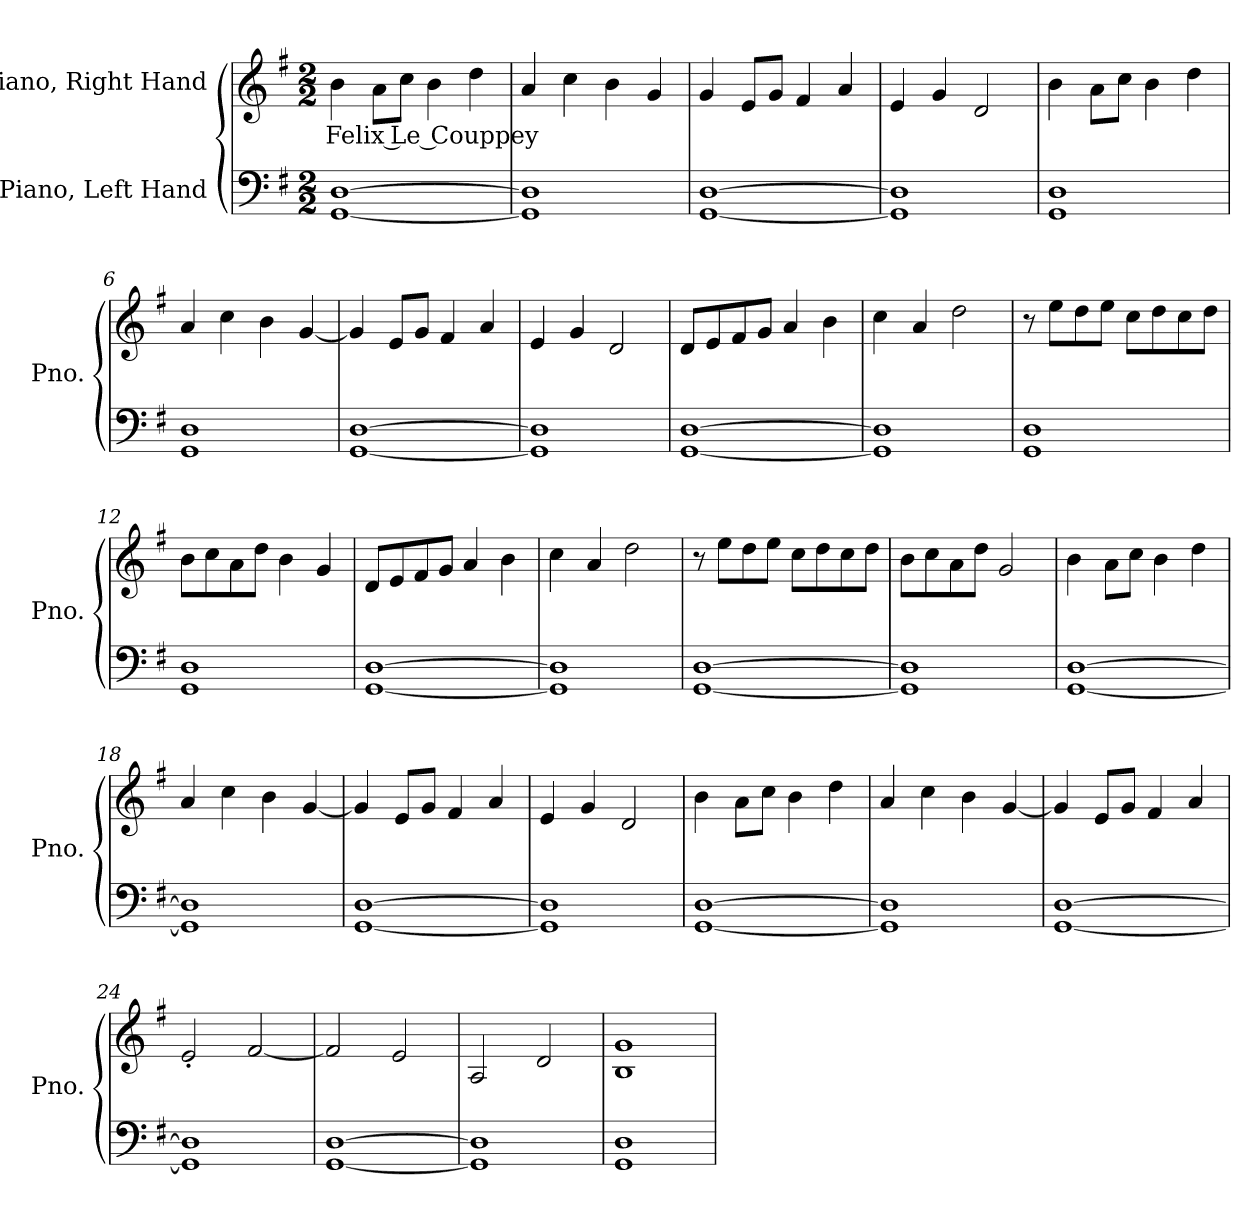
**kern	**kern	**text
*part2	*part1	*part1
*staff2	*staff1	*staff1
*I"Piano, Left Hand	*I"Piano, Right Hand	*
*I'Pno.	*I'Pno.	*
*clefF4	*clefG2	*
*k[f#]	*k[f#]	*
*M2/2	*M2/2	*
*MM100	*MM100	*
=1	=1	=1
!	!	!LO:LY:b
[1GG [1D	4b\	Felix Le Couppey
.	8a\L	.
.	8cc\J	.
.	4b\	.
.	4dd\	.
=2	=2	=2
1GG] 1D]	4a/	.
.	4cc\	.
.	4b\	.
.	4g/	.
=3	=3	=3
[1GG [1D	4g/	.
.	8e/L	.
.	8g/J	.
.	4f#/	.
.	4a/	.
=4	=4	=4
1GG] 1D]	4e/	.
.	4g/	.
.	2d/	.
=5	=5	=5
1GG 1D	4b\	.
.	8a\L	.
.	8cc\J	.
.	4b\	.
.	4dd\	.
!!LO:LB:g=z
=6	=6	=6
1GG 1D	4a/	.
.	4cc\	.
.	4b\	.
.	[4g/	.
=7	=7	=7
[1GG [1D	4g/]	.
.	8e/L	.
.	8g/J	.
.	4f#/	.
.	4a/	.
=8	=8	=8
1GG] 1D]	4e/	.
.	4g/	.
.	2d/	.
=9	=9	=9
[1GG [1D	8d/L	.
.	8e/	.
.	8f#/	.
.	8g/J	.
.	4a/	.
.	4b\	.
=10	=10	=10
1GG] 1D]	4cc\	.
.	4a/	.
.	2dd\	.
=11	=11	=11
1GG 1D	8r	.
.	8ee\L	.
.	8dd\	.
.	8ee\J	.
.	8cc\L	.
.	8dd\	.
.	8cc\	.
.	8dd\J	.
=12	=12	=12
1GG 1D	8b\L	.
.	8cc\	.
.	8a\	.
.	8dd\J	.
.	4b\	.
.	4g/	.
!!LO:LB:g=z
=13	=13	=13
[1GG [1D	8d/L	.
.	8e/	.
.	8f#/	.
.	8g/J	.
.	4a/	.
.	4b\	.
=14	=14	=14
1GG] 1D]	4cc\	.
.	4a/	.
.	2dd\	.
=15	=15	=15
[1GG [1D	8r	.
.	8ee\L	.
.	8dd\	.
.	8ee\J	.
.	8cc\L	.
.	8dd\	.
.	8cc\	.
.	8dd\J	.
=16	=16	=16
1GG] 1D]	8b\L	.
.	8cc\	.
.	8a\	.
.	8dd\J	.
.	2g/	.
=17	=17	=17
[1GG [1D	4b\	.
.	8a\L	.
.	8cc\J	.
.	4b\	.
.	4dd\	.
=18	=18	=18
1GG] 1D]	4a/	.
.	4cc\	.
.	4b\	.
.	[4g/	.
=19	=19	=19
[1GG [1D	4g/]	.
.	8e/L	.
.	8g/J	.
.	4f#/	.
.	4a/	.
!!LO:LB:g=z
=20	=20	=20
1GG] 1D]	4e/	.
.	4g/	.
.	2d/	.
=21	=21	=21
[1GG [1D	4b\	.
.	8a\L	.
.	8cc\J	.
.	4b\	.
.	4dd\	.
=22	=22	=22
1GG] 1D]	4a/	.
.	4cc\	.
.	4b\	.
.	[4g/	.
=23	=23	=23
[1GG [1D	4g/]	.
.	8e/L	.
.	8g/J	.
.	4f#/	.
.	4a/	.
=24	=24	=24
1GG] 1D]	2e'/	.
.	[2f#/	.
=25	=25	=25
[1GG [1D	2f#/]	.
.	2e/	.
=26	=26	=26
1GG] 1D]	2A/	.
.	2d/	.
=27	=27	=27
1GG 1D	1B 1g	.
=	=	=
*-	*-	*-
